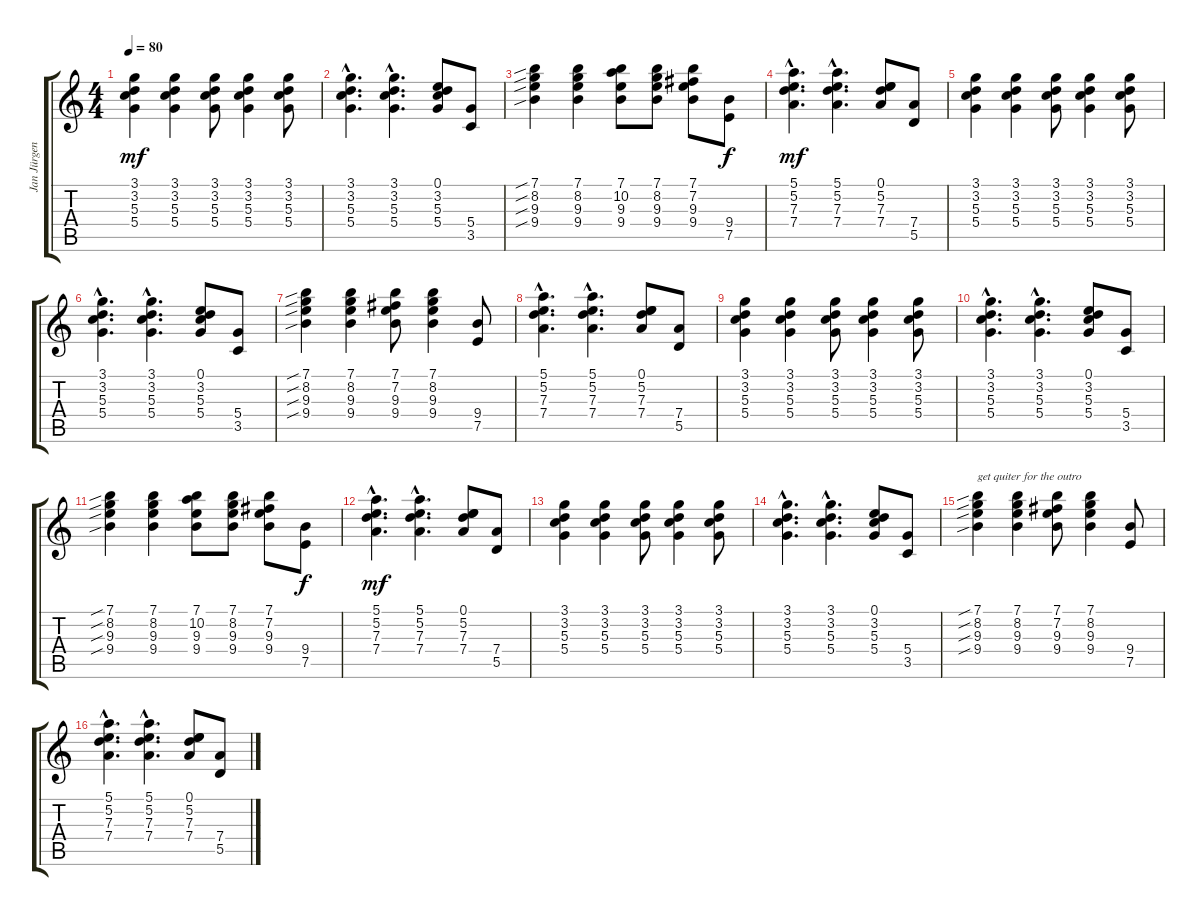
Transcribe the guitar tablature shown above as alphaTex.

\track ("Jan Jürgensen" "Jan Jürgen") {instrument electricguitarclean}
\staff {score tabs}
\tuning (E4 B3 G3 D3 A2 E2) {hide}
\ts (4 4)
\tempo 80
\clef g2
\ks c
(3.1 3.2 5.3 5.4).4{dy mf} (3.1 3.2 5.3 5.4).4 (3.1 3.2 5.3 5.4).8 (3.1 3.2 5.3 5.4).4 (3.1 3.2 5.3 5.4).8 |
(3.1{hac} 3.2{hac} 5.3{hac} 5.4{hac}).4{d} (3.1{hac} 3.2{hac} 5.3{hac} 5.4{hac}).4{d} (0.1 3.2 5.3 5.4).8 (5.4 3.5).8 |
(7.1{sib} 8.2{sib} 9.3{sib} 9.4{sib}).4 (7.1 8.2 9.3 9.4).4 (7.1 10.2 9.3 9.4).8 (7.1 8.2 9.3 9.4).8 (7.1 7.2 9.3 9.4).8 (9.4 7.5).8{dy f} |
(5.1{hac} 5.2{hac} 7.3{hac} 7.4{hac}).4{d dy mf} (5.1{hac} 5.2{hac} 7.3{hac} 7.4{hac}).4{d} (0.1 5.2 7.3 7.4).8 (7.4 5.5).8 |
(3.1 3.2 5.3 5.4).4 (3.1 3.2 5.3 5.4).4 (3.1 3.2 5.3 5.4).8 (3.1 3.2 5.3 5.4).4 (3.1 3.2 5.3 5.4).8 |
(3.1{hac} 3.2{hac} 5.3{hac} 5.4{hac}).4{d} (3.1{hac} 3.2{hac} 5.3{hac} 5.4{hac}).4{d} (0.1 3.2 5.3 5.4).8 (5.4 3.5).8 |
(7.1{sib} 8.2{sib} 9.3{sib} 9.4{sib}).4 (7.1 8.2 9.3 9.4).4 (7.1 7.2 9.3 9.4).8 (7.1 8.2 9.3 9.4).4 (9.4 7.5).8 |
(5.1{hac} 5.2{hac} 7.3{hac} 7.4{hac}).4{d} (5.1{hac} 5.2{hac} 7.3{hac} 7.4{hac}).4{d} (0.1 5.2 7.3 7.4).8 (7.4 5.5).8 |
(3.1 3.2 5.3 5.4).4 (3.1 3.2 5.3 5.4).4 (3.1 3.2 5.3 5.4).8 (3.1 3.2 5.3 5.4).4 (3.1 3.2 5.3 5.4).8 |
(3.1{hac} 3.2{hac} 5.3{hac} 5.4{hac}).4{d} (3.1{hac} 3.2{hac} 5.3{hac} 5.4{hac}).4{d} (0.1 3.2 5.3 5.4).8 (5.4 3.5).8 |
(7.1{sib} 8.2{sib} 9.3{sib} 9.4{sib}).4 (7.1 8.2 9.3 9.4).4 (7.1 10.2 9.3 9.4).8 (7.1 8.2 9.3 9.4).8 (7.1 7.2 9.3 9.4).8 (9.4 7.5).8{dy f} |
(5.1{hac} 5.2{hac} 7.3{hac} 7.4{hac}).4{d dy mf} (5.1{hac} 5.2{hac} 7.3{hac} 7.4{hac}).4{d} (0.1 5.2 7.3 7.4).8 (7.4 5.5).8 |
(3.1 3.2 5.3 5.4).4 (3.1 3.2 5.3 5.4).4 (3.1 3.2 5.3 5.4).8 (3.1 3.2 5.3 5.4).4 (3.1 3.2 5.3 5.4).8 |
(3.1{hac} 3.2{hac} 5.3{hac} 5.4{hac}).4{d} (3.1{hac} 3.2{hac} 5.3{hac} 5.4{hac}).4{d} (0.1 3.2 5.3 5.4).8 (5.4 3.5).8 |
(7.1{sib} 8.2{sib} 9.3{sib} 9.4{sib}).4{txt "get quiter for the outro" volume 5} (7.1 8.2 9.3 9.4).4 (7.1 7.2 9.3 9.4).8 (7.1 8.2 9.3 9.4).4 (9.4 7.5).8 |
(5.1{hac} 5.2{hac} 7.3{hac} 7.4{hac}).4{d} (5.1{hac} 5.2{hac} 7.3{hac} 7.4{hac}).4{d} (0.1 5.2 7.3 7.4).8 (7.4 5.5).8
